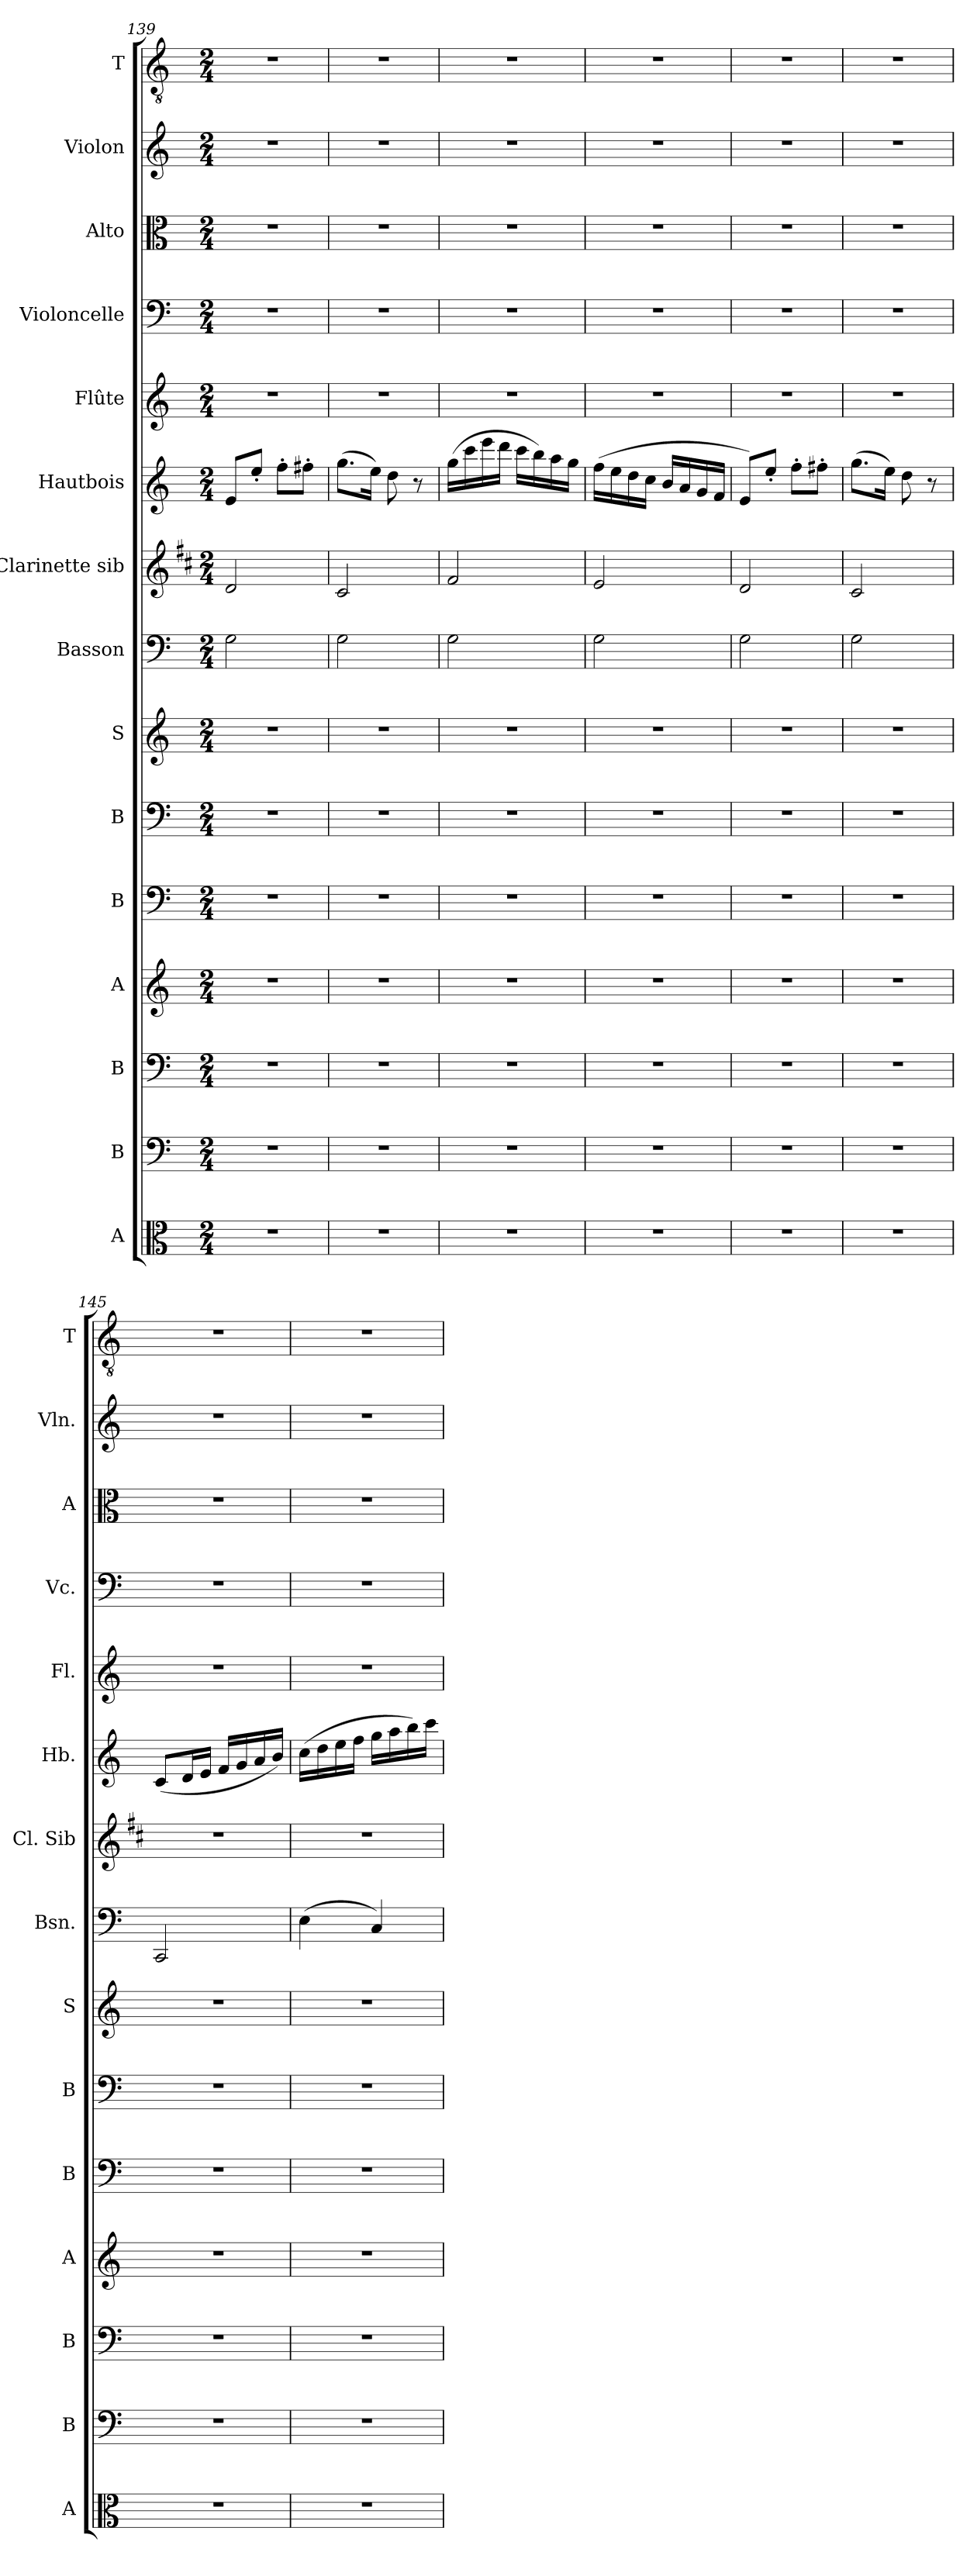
**kern	**kern	**kern	**kern	**kern	**kern	**kern	**kern	**kern	**kern	**kern	**kern	**kern	**kern	**kern
*part15	*part14	*part13	*part12	*part11	*part10	*part9	*part8	*part7	*part6	*part5	*part4	*part3	*part2	*part1
*staff15	*staff14	*staff13	*staff12	*staff11	*staff10	*staff9	*staff8	*staff7	*staff6	*staff5	*staff4	*staff3	*staff2	*staff1
*I"A	*I"B	*I"B	*I"A	*I"B	*I"B	*I"S	*I"Basson	*I"Clarinette sib	*I"Hautbois	*I"Flûte	*I"Violoncelle	*I"Alto	*I"Violon	*I"T
*I'A	*I'B	*I'B	*I'A	*I'B	*I'B	*I'S	*I'Bsn.	*I'Cl. Sib	*I'Hb.	*I'Fl.	*I'Vc.	*I'A	*I'Vln.	*I'T
*clefC3	*clefF4	*clefF4	*clefG2	*clefF4	*clefF4	*clefG2	*clefF4	*clefG2	*clefG2	*clefG2	*clefF4	*clefC3	*clefG2	*clefGv2
*	*	*	*	*	*	*	*	*ITrd1c2	*	*	*	*	*	*
*k[]	*k[]	*k[]	*k[]	*k[]	*k[]	*k[]	*k[]	*k[]	*k[]	*k[]	*k[]	*k[]	*k[]	*k[]
*C:	*C:	*C:	*C:	*C:	*C:	*C:	*C:	*C:	*C:	*C:	*C:	*C:	*C:	*C:
*M2/4	*M2/4	*M2/4	*M2/4	*M2/4	*M2/4	*M2/4	*M2/4	*M2/4	*M2/4	*M2/4	*M2/4	*M2/4	*M2/4	*M2/4
=139	=139	=139	=139	=139	=139	=139	=139	=139	=139	=139	=139	=139	=139	=139
2r	2r	2r	2r	2r	2r	2r	2G\	2c/	8e/L	2r	2r	2r	2r	2r
.	.	.	.	.	.	.	.	.	8ee'</J	.	.	.	.	.
.	.	.	.	.	.	.	.	.	8ff'>\L	.	.	.	.	.
.	.	.	.	.	.	.	.	.	8ff#X'>\J	.	.	.	.	.
=140	=140	=140	=140	=140	=140	=140	=140	=140	=140	=140	=140	=140	=140	=140
2r	2r	2r	2r	2r	2r	2r	2G\	2B/	(>8.gg\L	2r	2r	2r	2r	2r
.	.	.	.	.	.	.	.	.	16ee\Jk)	.	.	.	.	.
.	.	.	.	.	.	.	.	.	8dd\	.	.	.	.	.
.	.	.	.	.	.	.	.	.	8r	.	.	.	.	.
!!LO:PB:g=z
=141	=141	=141	=141	=141	=141	=141	=141	=141	=141	=141	=141	=141	=141	=141
2r	2r	2r	2r	2r	2r	2r	2G\	2e/	(>16gg\LL	2r	2r	2r	2r	2r
.	.	.	.	.	.	.	.	.	16ccc\	.	.	.	.	.
.	.	.	.	.	.	.	.	.	16eee\	.	.	.	.	.
.	.	.	.	.	.	.	.	.	16ddd\JJ	.	.	.	.	.
.	.	.	.	.	.	.	.	.	16ccc\LL	.	.	.	.	.
.	.	.	.	.	.	.	.	.	16bb\)	.	.	.	.	.
.	.	.	.	.	.	.	.	.	16aa\	.	.	.	.	.
.	.	.	.	.	.	.	.	.	16gg\JJ	.	.	.	.	.
=142	=142	=142	=142	=142	=142	=142	=142	=142	=142	=142	=142	=142	=142	=142
2r	2r	2r	2r	2r	2r	2r	2G\	2d/	(>16ff\LL	2r	2r	2r	2r	2r
.	.	.	.	.	.	.	.	.	16ee\	.	.	.	.	.
.	.	.	.	.	.	.	.	.	16dd\	.	.	.	.	.
.	.	.	.	.	.	.	.	.	16cc\JJ	.	.	.	.	.
.	.	.	.	.	.	.	.	.	16b/LL	.	.	.	.	.
.	.	.	.	.	.	.	.	.	16a/	.	.	.	.	.
.	.	.	.	.	.	.	.	.	16g/	.	.	.	.	.
.	.	.	.	.	.	.	.	.	16f/JJ	.	.	.	.	.
=143	=143	=143	=143	=143	=143	=143	=143	=143	=143	=143	=143	=143	=143	=143
2r	2r	2r	2r	2r	2r	2r	2G\	2c/	8e/L)	2r	2r	2r	2r	2r
.	.	.	.	.	.	.	.	.	8ee'</J	.	.	.	.	.
.	.	.	.	.	.	.	.	.	8ff'>\L	.	.	.	.	.
.	.	.	.	.	.	.	.	.	8ff#X'>\J	.	.	.	.	.
=144	=144	=144	=144	=144	=144	=144	=144	=144	=144	=144	=144	=144	=144	=144
2r	2r	2r	2r	2r	2r	2r	2G\	2B/	(>8.gg\L	2r	2r	2r	2r	2r
.	.	.	.	.	.	.	.	.	16ee\Jk)	.	.	.	.	.
.	.	.	.	.	.	.	.	.	8dd\	.	.	.	.	.
.	.	.	.	.	.	.	.	.	8r	.	.	.	.	.
!!LO:LB:g=z
=145	=145	=145	=145	=145	=145	=145	=145	=145	=145	=145	=145	=145	=145	=145
2r	2r	2r	2r	2r	2r	2r	2CC/	2r	(<8c/L	2r	2r	2r	2r	2r
.	.	.	.	.	.	.	.	.	16d/L	.	.	.	.	.
.	.	.	.	.	.	.	.	.	16e/JJ	.	.	.	.	.
.	.	.	.	.	.	.	.	.	16f/LL	.	.	.	.	.
.	.	.	.	.	.	.	.	.	16g/	.	.	.	.	.
.	.	.	.	.	.	.	.	.	16a/	.	.	.	.	.
.	.	.	.	.	.	.	.	.	16b/JJ)	.	.	.	.	.
=146	=146	=146	=146	=146	=146	=146	=146	=146	=146	=146	=146	=146	=146	=146
2r	2r	2r	2r	2r	2r	2r	(>4E\	2r	(>16cc\LL	2r	2r	2r	2r	2r
.	.	.	.	.	.	.	.	.	16dd\	.	.	.	.	.
.	.	.	.	.	.	.	.	.	16ee\	.	.	.	.	.
.	.	.	.	.	.	.	.	.	16ff\JJ	.	.	.	.	.
.	.	.	.	.	.	.	4C/)	.	16gg\LL	.	.	.	.	.
.	.	.	.	.	.	.	.	.	16aa\	.	.	.	.	.
.	.	.	.	.	.	.	.	.	16bb\)	.	.	.	.	.
.	.	.	.	.	.	.	.	.	16ccc\JJ	.	.	.	.	.
=	=	=	=	=	=	=	=	=	=	=	=	=	=	=
*-	*-	*-	*-	*-	*-	*-	*-	*-	*-	*-	*-	*-	*-	*-
